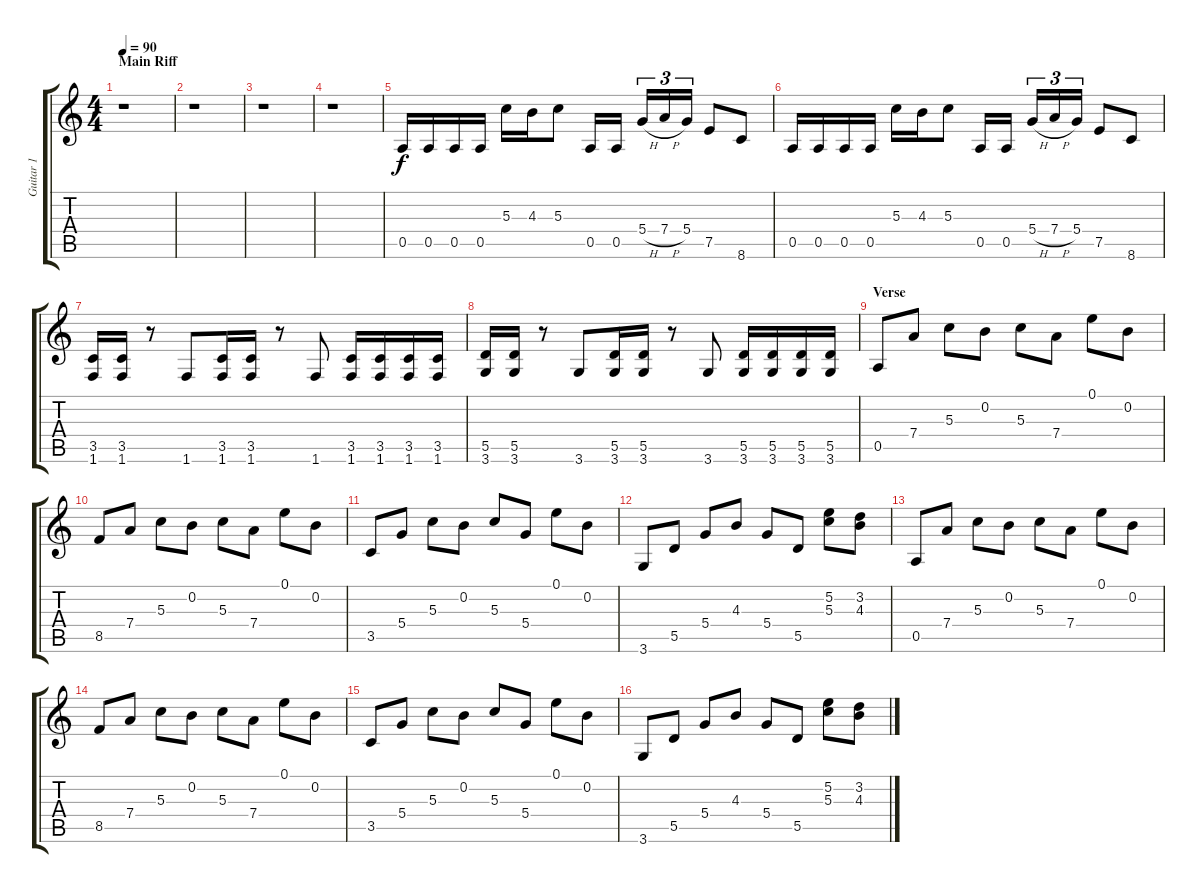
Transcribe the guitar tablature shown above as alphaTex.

\track ("Guitar 1" "Guitar 1") {instrument distortionguitar}
\staff {score tabs}
\tuning (E4 B3 G3 D3 A2 E2) {hide}
\ts (4 4)
\section ("" "Main Riff")
\tempo 90
\clef g2
\ks c
r.1{dy f} |
r.1 |
r.1 |
r.1 |
0.5.16{instrument distortionguitar} 0.5.16 0.5.16 0.5.16 5.3.16 4.3.16 5.3.8 0.5.16 0.5.16 5.4{h}.16{tu (3 2)} 7.4{h}.16{tu (3 2)} 5.4.16{tu (3 2)} 7.5.8 8.6.8 |
0.5.16 0.5.16 0.5.16 0.5.16 5.3.16 4.3.16 5.3.8 0.5.16 0.5.16 5.4{h}.16{tu (3 2)} 7.4{h}.16{tu (3 2)} 5.4.16{tu (3 2)} 7.5.8 8.6.8 |
(3.5 1.6).16 (3.5 1.6).16 r.8 1.6.8 (3.5 1.6).16 (3.5 1.6).16 r.8 1.6.8 (3.5 1.6).16 (3.5 1.6).16 (3.5 1.6).16 (3.5 1.6).16 |
(5.5 3.6).16 (5.5 3.6).16 r.8 3.6.8 (5.5 3.6).16 (5.5 3.6).16 r.8 3.6.8 (5.5 3.6).16 (5.5 3.6).16 (5.5 3.6).16 (5.5 3.6).16 |
\section ("" "Verse")
0.5.8{instrument electricguitarclean} 7.4.8 5.3.8 0.2.8 5.3.8 7.4.8 0.1.8 0.2.8 |
8.5.8 7.4.8 5.3.8 0.2.8 5.3.8 7.4.8 0.1.8 0.2.8 |
3.5.8 5.4.8 5.3.8 0.2.8 5.3.8 5.4.8 0.1.8 0.2.8 |
3.6.8 5.5.8 5.4.8 4.3.8 5.4.8 5.5.8 (5.2 5.3).8 (3.2 4.3).8 |
0.5.8 7.4.8 5.3.8 0.2.8 5.3.8 7.4.8 0.1.8 0.2.8 |
8.5.8 7.4.8 5.3.8 0.2.8 5.3.8 7.4.8 0.1.8 0.2.8 |
3.5.8 5.4.8 5.3.8 0.2.8 5.3.8 5.4.8 0.1.8 0.2.8 |
3.6.8 5.5.8 5.4.8 4.3.8 5.4.8 5.5.8 (5.2 5.3).8 (3.2 4.3).8
